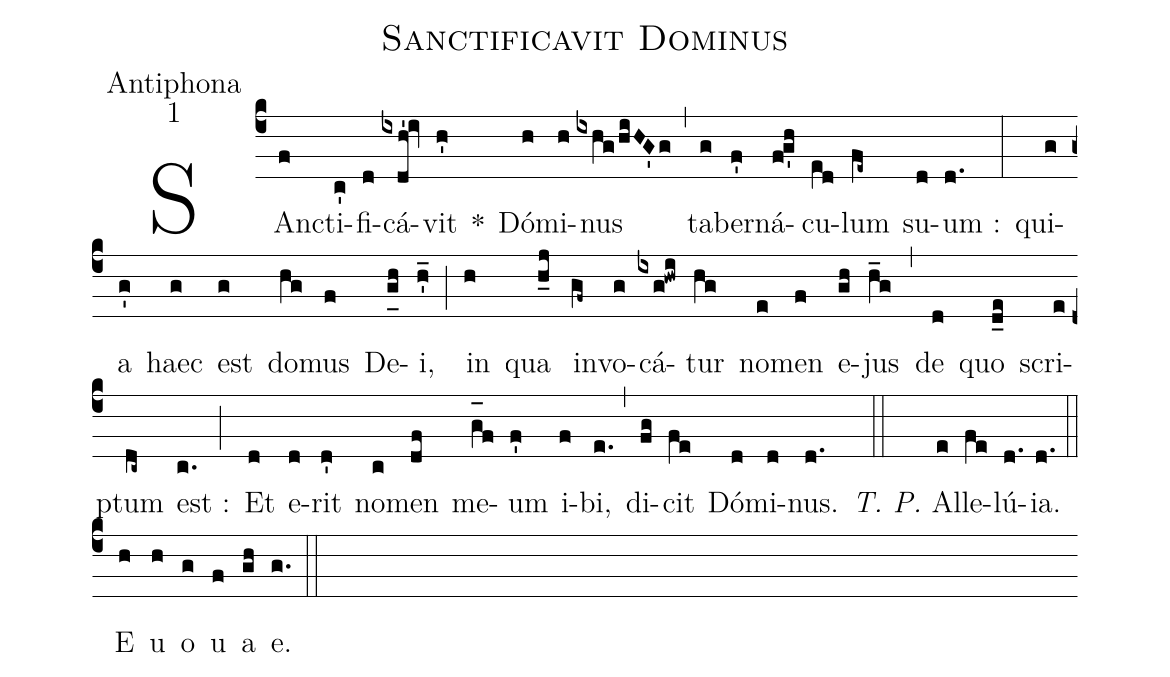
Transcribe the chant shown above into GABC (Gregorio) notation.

name:Sanctificavit Dominus;
office-part:Antiphona;
mode:1;
%%
(c4) SAn(f)cti(c')fi(d)cá(ixdh'!iv)vit(h') *() Dó(h)mi(h)nus(ixhg/hiHG'g) (,) ta(g)ber(f')ná(fg'h)cu(e[ll:1]d)lum(fe~) <nlba>su(d)um :</nlba>(d.) (:) qui(g)a(g') haec(g) est(g) do(hg)mus(f) De(g_[uh:l]h)i,(h'_) (;) in(h) qua(h_j) in(gf~)vo(g)cá(ixg!hwi)tur(hg) no(e)men(f) e(gh)jus(h_g) (,) de(d) quo(d_e) scri(e)ptum(dc~) est :(c.) (;) Et(d) e(d)rit(d') no(c)men(df) me(g_[oh:h]f)um(f') i(f)bi,(e.) (,) di(fg)cit(fe) Dó(d)mi(d)nus.(d.) (::) <i>T. P.</i> Al(e)le(fe)lú(d.){ia}.(d.) (::) <eu>E(h) u(h) o(g) u(f) a(gh) e.</eu>(g.) (::)
